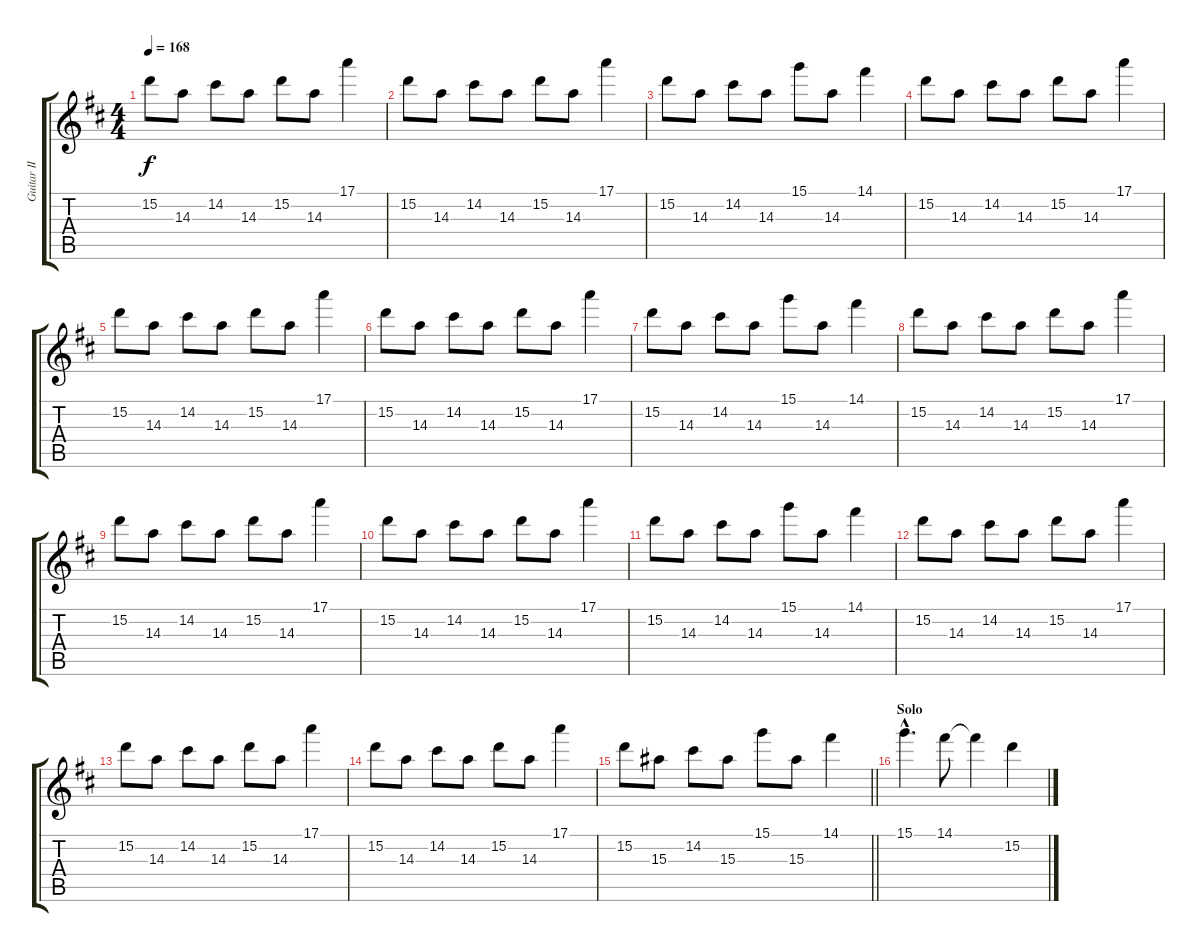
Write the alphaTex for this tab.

\track ("Guitar II" "Guitar II") {instrument distortionguitar}
\staff {score tabs}
\tuning (E4 B3 G3 D3 A2 E2) {hide}
\ts (4 4)
\tempo 168
\clef g2
\ks d
15.2.8{dy f} 14.3.8 14.2.8 14.3.8 15.2.8 14.3.8 17.1.4 |
15.2.8 14.3.8 14.2.8 14.3.8 15.2.8 14.3.8 17.1.4 |
15.2.8 14.3.8 14.2.8 14.3.8 15.1.8 14.3.8 14.1.4 |
15.2.8 14.3.8 14.2.8 14.3.8 15.2.8 14.3.8 17.1.4 |
15.2.8 14.3.8 14.2.8 14.3.8 15.2.8 14.3.8 17.1.4 |
15.2.8 14.3.8 14.2.8 14.3.8 15.2.8 14.3.8 17.1.4 |
15.2.8 14.3.8 14.2.8 14.3.8 15.1.8 14.3.8 14.1.4 |
15.2.8 14.3.8 14.2.8 14.3.8 15.2.8 14.3.8 17.1.4 |
15.2.8 14.3.8 14.2.8 14.3.8 15.2.8 14.3.8 17.1.4 |
15.2.8 14.3.8 14.2.8 14.3.8 15.2.8 14.3.8 17.1.4 |
15.2.8 14.3.8 14.2.8 14.3.8 15.1.8 14.3.8 14.1.4 |
15.2.8 14.3.8 14.2.8 14.3.8 15.2.8 14.3.8 17.1.4 |
15.2.8 14.3.8 14.2.8 14.3.8 15.2.8 14.3.8 17.1.4 |
15.2.8 14.3.8 14.2.8 14.3.8 15.2.8 14.3.8 17.1.4 |
\barLineRight lightlight
15.2.8 15.3.8 14.2.8 15.3.8 15.1.8 15.3.8 14.1.4 |
\section ("" "Solo")
15.1{hac}.4{d} 14.1.8 14.1{t}.4 15.2.4
